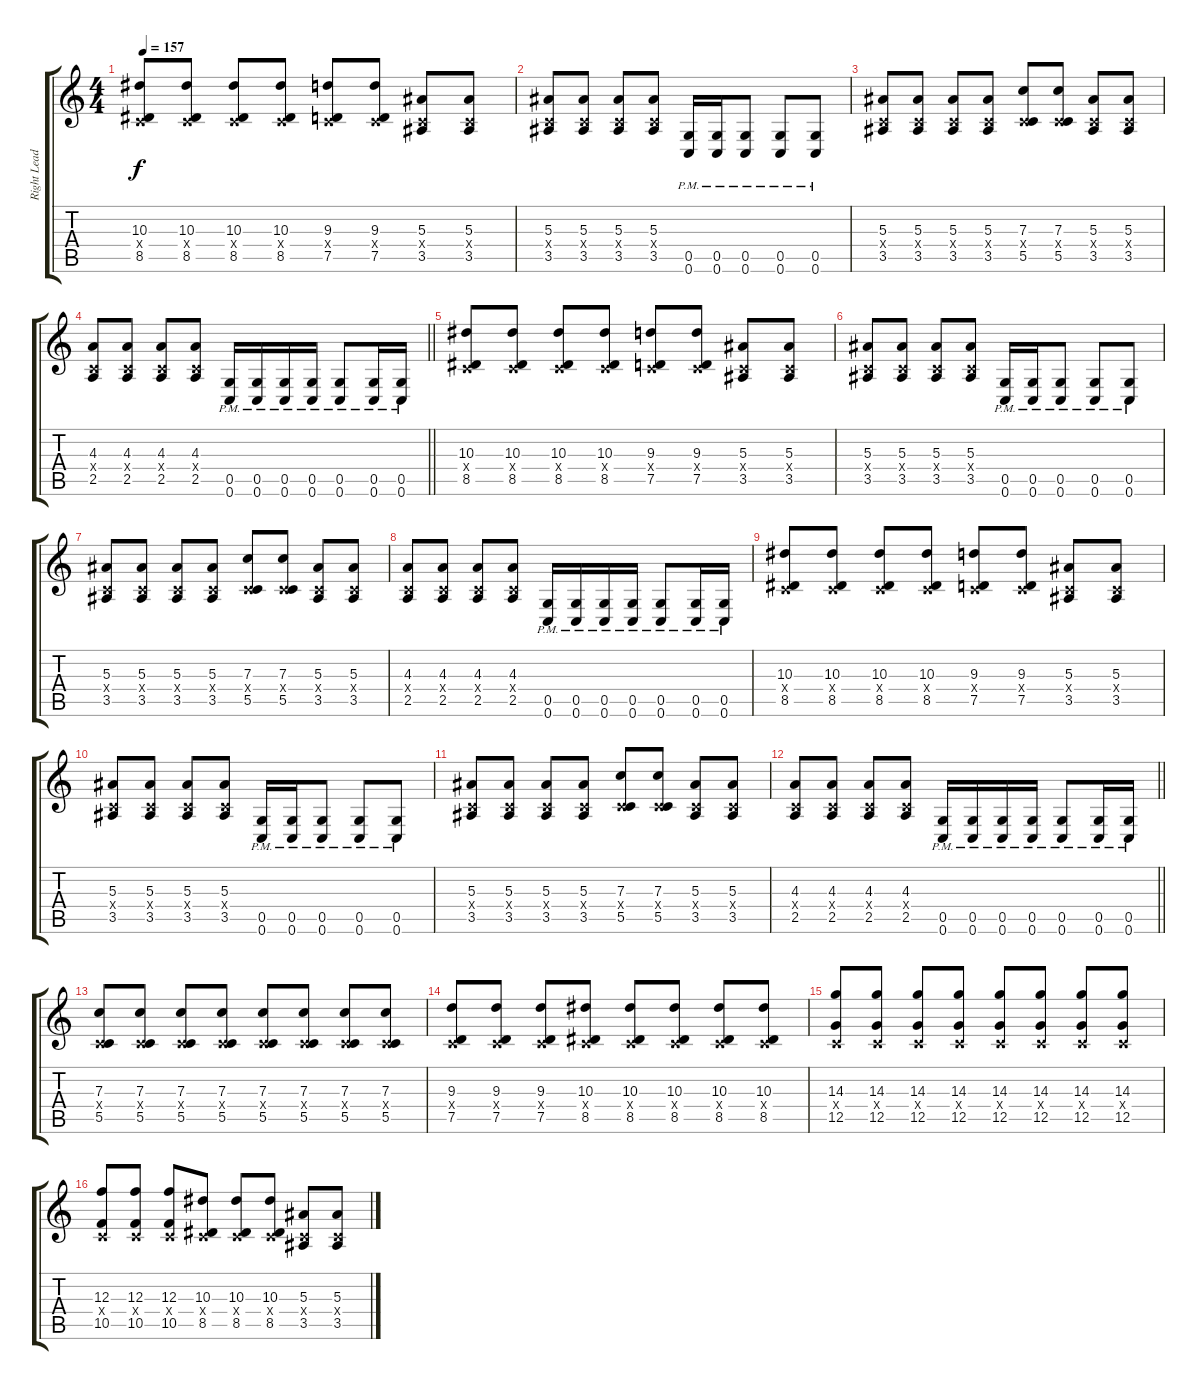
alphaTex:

\track ("Right Lead 1" "Right Lead") {instrument distortionguitar}
\staff {score tabs}
\tuning (D4 A3 F3 C3 G2 C2) {hide}
\ts (4 4)
\tempo 157
\clef g2
\ks c
(10.3 0.4{x} 8.5).8{dy f} (10.3 0.4{x} 8.5).8 (10.3 0.4{x} 8.5).8 (10.3 0.4{x} 8.5).8 (9.3 0.4{x} 7.5).8 (9.3 0.4{x} 7.5).8 (5.3 0.4{x} 3.5).8 (5.3 0.4{x} 3.5).8 |
(5.3 0.4{x} 3.5).8 (5.3 0.4{x} 3.5).8 (5.3 0.4{x} 3.5).8 (5.3 0.4{x} 3.5).8 (0.5{pm} 0.6{pm}).16 (0.5{pm} 0.6{pm}).16 (0.5{pm} 0.6{pm}).8 (0.5{pm} 0.6{pm}).8 (0.5{pm} 0.6{pm}).8 |
(5.3 0.4{x} 3.5).8 (5.3 0.4{x} 3.5).8 (5.3 0.4{x} 3.5).8 (5.3 0.4{x} 3.5).8 (7.3 0.4{x} 5.5).8 (7.3 0.4{x} 5.5).8 (5.3 0.4{x} 3.5).8 (5.3 0.4{x} 3.5).8 |
\barLineRight lightlight
(4.3 0.4{x} 2.5).8 (4.3 0.4{x} 2.5).8 (4.3 0.4{x} 2.5).8 (4.3 0.4{x} 2.5).8 (0.5{pm} 0.6{pm}).16 (0.5{pm} 0.6{pm}).16 (0.5{pm} 0.6{pm}).16 (0.5{pm} 0.6{pm}).16 (0.5{pm} 0.6{pm}).8 (0.5{pm} 0.6{pm}).16 (0.5{pm} 0.6{pm}).16 |
\section ("" "")
(10.3 0.4{x} 8.5).8 (10.3 0.4{x} 8.5).8 (10.3 0.4{x} 8.5).8 (10.3 0.4{x} 8.5).8 (9.3 0.4{x} 7.5).8 (9.3 0.4{x} 7.5).8 (5.3 0.4{x} 3.5).8 (5.3 0.4{x} 3.5).8 |
(5.3 0.4{x} 3.5).8 (5.3 0.4{x} 3.5).8 (5.3 0.4{x} 3.5).8 (5.3 0.4{x} 3.5).8 (0.5{pm} 0.6{pm}).16 (0.5{pm} 0.6{pm}).16 (0.5{pm} 0.6{pm}).8 (0.5{pm} 0.6{pm}).8 (0.5{pm} 0.6{pm}).8 |
(5.3 0.4{x} 3.5).8 (5.3 0.4{x} 3.5).8 (5.3 0.4{x} 3.5).8 (5.3 0.4{x} 3.5).8 (7.3 0.4{x} 5.5).8 (7.3 0.4{x} 5.5).8 (5.3 0.4{x} 3.5).8 (5.3 0.4{x} 3.5).8 |
(4.3 0.4{x} 2.5).8 (4.3 0.4{x} 2.5).8 (4.3 0.4{x} 2.5).8 (4.3 0.4{x} 2.5).8 (0.5{pm} 0.6{pm}).16 (0.5{pm} 0.6{pm}).16 (0.5{pm} 0.6{pm}).16 (0.5{pm} 0.6{pm}).16 (0.5{pm} 0.6{pm}).8 (0.5{pm} 0.6{pm}).16 (0.5{pm} 0.6{pm}).16 |
(10.3 0.4{x} 8.5).8 (10.3 0.4{x} 8.5).8 (10.3 0.4{x} 8.5).8 (10.3 0.4{x} 8.5).8 (9.3 0.4{x} 7.5).8 (9.3 0.4{x} 7.5).8 (5.3 0.4{x} 3.5).8 (5.3 0.4{x} 3.5).8 |
(5.3 0.4{x} 3.5).8 (5.3 0.4{x} 3.5).8 (5.3 0.4{x} 3.5).8 (5.3 0.4{x} 3.5).8 (0.5{pm} 0.6{pm}).16 (0.5{pm} 0.6{pm}).16 (0.5{pm} 0.6{pm}).8 (0.5{pm} 0.6{pm}).8 (0.5{pm} 0.6{pm}).8 |
(5.3 0.4{x} 3.5).8 (5.3 0.4{x} 3.5).8 (5.3 0.4{x} 3.5).8 (5.3 0.4{x} 3.5).8 (7.3 0.4{x} 5.5).8 (7.3 0.4{x} 5.5).8 (5.3 0.4{x} 3.5).8 (5.3 0.4{x} 3.5).8 |
\barLineRight lightlight
(4.3 0.4{x} 2.5).8 (4.3 0.4{x} 2.5).8 (4.3 0.4{x} 2.5).8 (4.3 0.4{x} 2.5).8 (0.5{pm} 0.6{pm}).16 (0.5{pm} 0.6{pm}).16 (0.5{pm} 0.6{pm}).16 (0.5{pm} 0.6{pm}).16 (0.5{pm} 0.6{pm}).8 (0.5{pm} 0.6{pm}).16 (0.5{pm} 0.6{pm}).16 |
\section ("" "")
(7.3 0.4{x} 5.5).8 (7.3 0.4{x} 5.5).8 (7.3 0.4{x} 5.5).8 (7.3 0.4{x} 5.5).8 (7.3 0.4{x} 5.5).8 (7.3 0.4{x} 5.5).8 (7.3 0.4{x} 5.5).8 (7.3 0.4{x} 5.5).8 |
(9.3 0.4{x} 7.5).8 (9.3 0.4{x} 7.5).8 (9.3 0.4{x} 7.5).8 (10.3 0.4{x} 8.5).8 (10.3 0.4{x} 8.5).8 (10.3 0.4{x} 8.5).8 (10.3 0.4{x} 8.5).8 (10.3 0.4{x} 8.5).8 |
(14.3 0.4{x} 12.5).8 (14.3 0.4{x} 12.5).8 (14.3 0.4{x} 12.5).8 (14.3 0.4{x} 12.5).8 (14.3 0.4{x} 12.5).8 (14.3 0.4{x} 12.5).8 (14.3 0.4{x} 12.5).8 (14.3 0.4{x} 12.5).8 |
(12.3 0.4{x} 10.5).8 (12.3 0.4{x} 10.5).8 (12.3 0.4{x} 10.5).8 (10.3 0.4{x} 8.5).8 (10.3 0.4{x} 8.5).8 (10.3 0.4{x} 8.5).8 (5.3 0.4{x} 3.5).8 (5.3 0.4{x} 3.5).8
